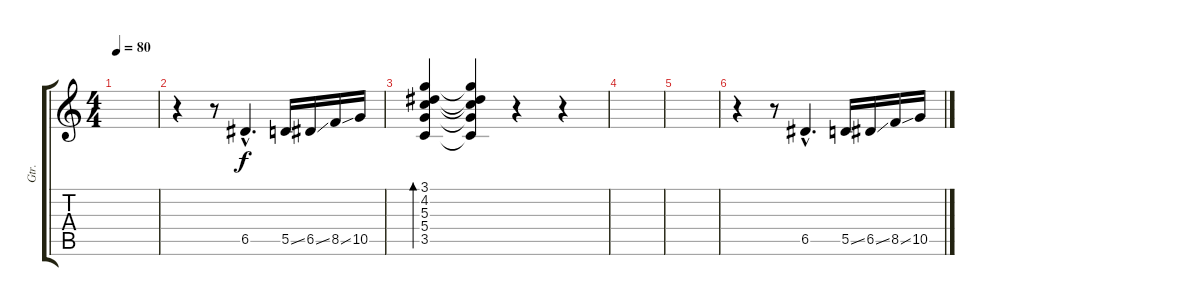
\track ("Gtr." "Gtr.") {instrument acousticguitarnylon}
\staff {score tabs}
\tuning (E4 B3 G3 D3 A2 E2) {hide}
\ts (4 4)
\tempo 80
\clef g2
\ks c
|
r.4 r.8 6.5{hac}.4{d dy f} 5.5{ss}.16 6.5{ss}.16 8.5{ss}.16 10.5.16 |
(3.1 4.2 5.3 5.4 3.5).4{bd 240} (3.1{t} 4.2{t} 5.3{t} 5.4{t} 3.5{t}).4 r.4 r.4 |
|
|
r.4 r.8 6.5{hac}.4{d} 5.5{ss}.16 6.5{ss}.16 8.5{ss}.16 10.5.16
